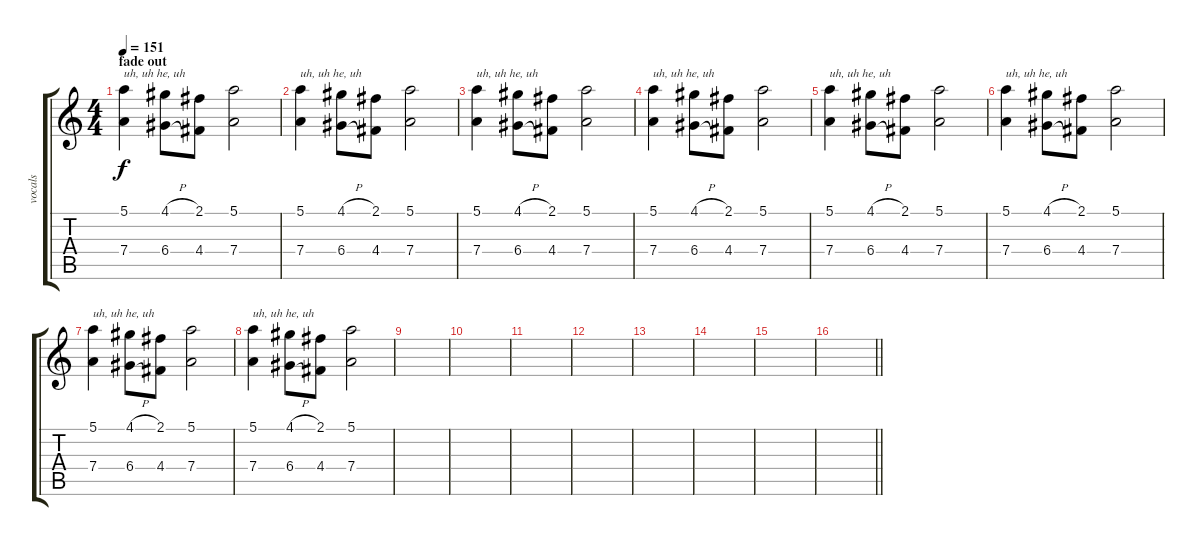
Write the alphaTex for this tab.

\track ("vocals" "vocals") {instrument electricguitarjazz}
\staff {score tabs}
\tuning (E4 B3 G3 D3 A2 E2) {hide}
\ts (4 4)
\section ("" "fade out")
\tempo 151
\clef g2
\ks c
(5.1 7.4).4{txt "uh, uh he, uh" dy f volume 5} (4.1{h} 6.4{h}).8 (2.1 4.4).8 (5.1 7.4).2 |
(5.1 7.4).4{txt "uh, uh he, uh"} (4.1{h} 6.4{h}).8 (2.1 4.4).8 (5.1 7.4).2 |
(5.1 7.4).4{txt "uh, uh he, uh"} (4.1{h} 6.4{h}).8 (2.1 4.4).8 (5.1 7.4).2 |
(5.1 7.4).4{txt "uh, uh he, uh"} (4.1{h} 6.4{h}).8 (2.1 4.4).8 (5.1 7.4).2 |
(5.1 7.4).4{txt "uh, uh he, uh" volume 0} (4.1{h} 6.4{h}).8 (2.1 4.4).8 (5.1 7.4).2 |
(5.1 7.4).4{txt "uh, uh he, uh"} (4.1{h} 6.4{h}).8 (2.1 4.4).8 (5.1 7.4).2 |
(5.1 7.4).4{txt "uh, uh he, uh"} (4.1{h} 6.4{h}).8 (2.1 4.4).8 (5.1 7.4).2 |
(5.1 7.4).4{txt "uh, uh he, uh"} (4.1{h} 6.4{h}).8 (2.1 4.4).8 (5.1 7.4).2 |
|
|
|
|
|
|
|
\barLineRight lightlight
